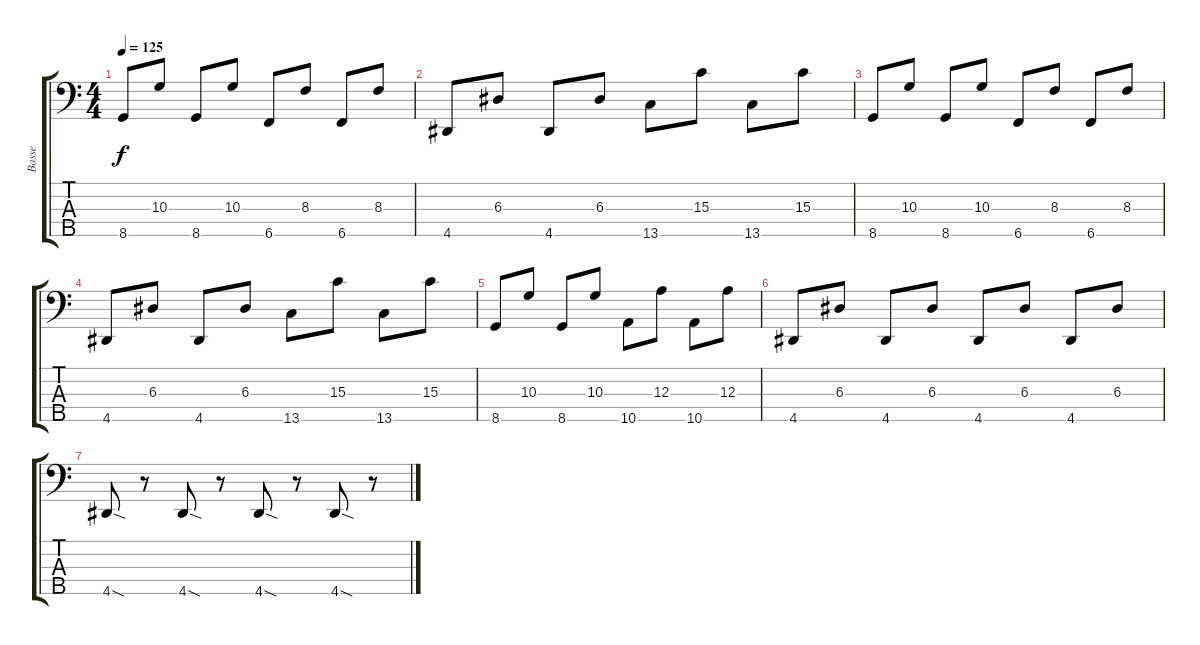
\track ("Basse" "Basse") {instrument electricbasspick}
\staff {score tabs}
\tuning (G2 D2 A1 E1 B0) {hide}
\ts (4 4)
\tempo 125
\clef f4
\ks c
8.5.8{dy f} 10.3.8 8.5.8 10.3.8 6.5.8 8.3.8 6.5.8 8.3.8 |
4.5.8 6.3.8 4.5.8 6.3.8 13.5.8 15.3.8 13.5.8 15.3.8 |
8.5.8 10.3.8 8.5.8 10.3.8 6.5.8 8.3.8 6.5.8 8.3.8 |
4.5.8 6.3.8 4.5.8 6.3.8 13.5.8 15.3.8 13.5.8 15.3.8 |
8.5.8 10.3.8 8.5.8 10.3.8 10.5.8 12.3.8 10.5.8 12.3.8 |
4.5.8 6.3.8 4.5.8 6.3.8 4.5.8 6.3.8 4.5.8 6.3.8 |
4.5{sod}.8 r.8 4.5{sod}.8 r.8 4.5{sod}.8 r.8 4.5{sod}.8 r.8
